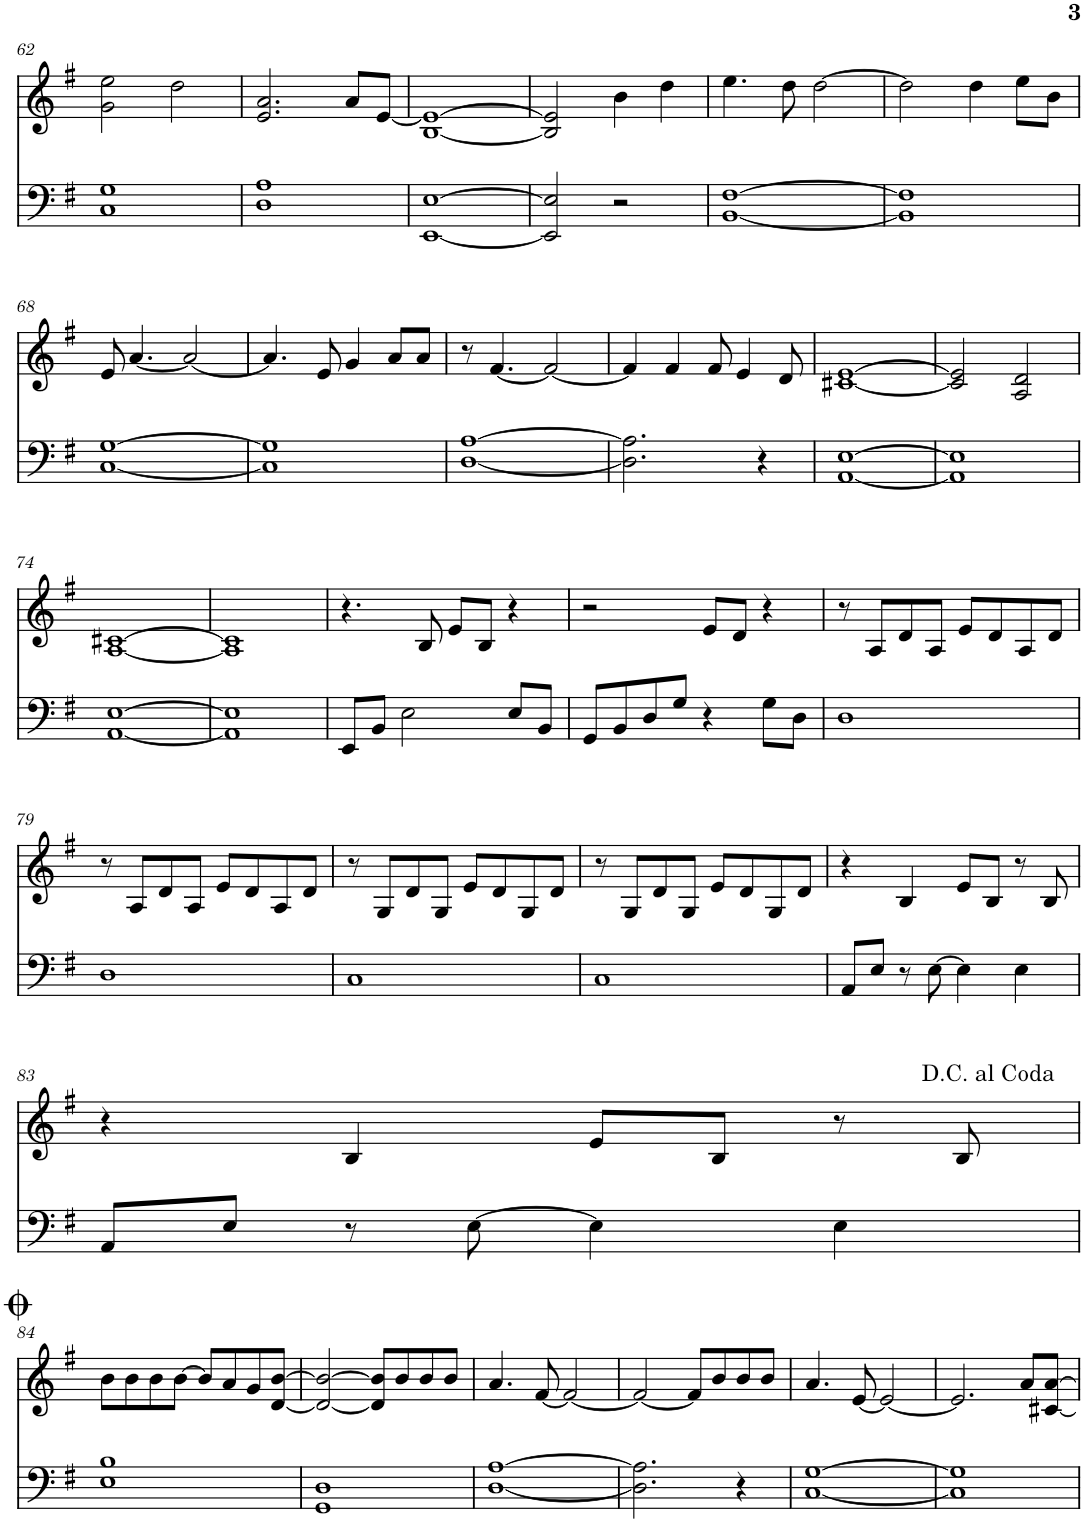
**kern	**kern
*part2	*part1
*staff2	*staff1
*I"Piano	*I"Piano
*I'Pno	*I'Pno
!!LO:PB:g=z
*clefF4	*clefG2
*k[f#]	*k[f#]
*M4/4	*M4/4
=62	=62
1C 1G	2g\ 2ee\
.	2dd\
=63	=63
1D 1A	2.e/ 2.a/
.	8a/L
.	[8e/J
=64	=64
[1EE [1E	[1B 1e_
=65	=65
2EE/] 2E/]	2B/] 2e/]
2r	4b\
.	4dd\
=66	=66
[1BB [1F#	4.ee\
.	8dd\
.	[2dd\
=67	=67
1BB] 1F#]	2dd\]
.	4dd\
.	8ee\L
.	8b\J
!!LO:LB:g=z
=68	=68
[1C [1G	8e/
.	[4.a/
.	2a/_
=69	=69
1C] 1G]	4.a/]
.	8e/
.	4g/
.	8a/L
.	8a/J
=70	=70
[1D [1A	8r
.	[4.f#/
.	2f#/_
=71	=71
2.D\] 2.A\]	4f#/]
.	4f#/
.	8f#/
.	4e/
4r	.
.	8d/
=72	=72
[1AA [1E	[1c#X [1e
=73	=73
1AA] 1E]	2c#/] 2e/]
.	2A/ 2d/
!!LO:LB:g=z
=74	=74
[1AA [1E	[1A [1c#X
=75	=75
1AA] 1E]	1A] 1c#]
=76	=76
8EE/L	4.r
8BB/J	.
2E\	.
.	8B/
.	8e/L
.	8B/J
8E/L	4r
8BB/J	.
=77	=77
8GG/L	2r
8BB/	.
8D/	.
8G/J	.
4r	8e/L
.	8d/J
8G\L	4r
8D\J	.
=78	=78
1D	8r
.	8A/L
.	8d/
.	8A/J
.	8e/L
.	8d/
.	8A/
.	8d/J
!!LO:LB:g=z
=79	=79
1D	8r
.	8A/L
.	8d/
.	8A/J
.	8e/L
.	8d/
.	8A/
.	8d/J
=80	=80
1C	8r
.	8G/L
.	8d/
.	8G/J
.	8e/L
.	8d/
.	8G/
.	8d/J
=81	=81
1C	8r
.	8G/L
.	8d/
.	8G/J
.	8e/L
.	8d/
.	8G/
.	8d/J
=82	=82
8AA/L	4r
8E/J	.
8r	4B/
[8E\	.
4E\]	8e/L
.	8B/J
4E\	8r
.	8B/
!!LO:LB:g=z
=83	=83
8AA/L	4r
8E/J	.
8r	4B/
[8E\	.
4E\]	8e/L
.	8B/J
4E\	8r
.	8B/
!!LO:LB:g=z
=84	=84
1E 1B	8b\L
.	8b\
.	8b\
.	[8b\J
.	8b/L]
.	8a/
.	8g/
.	[8d/ [8b/J
=85	=85
1GG 1D	2d/_ 2b/_
.	8d/] 8b/]L
.	8b/
.	8b/
.	8b/J
=86	=86
[1D [1A	4.a/
.	[8f#/
.	2f#/_
=87	=87
2.D\] 2.A\]	2f#/_
.	8f#/L]
.	8b/
4r	8b/
.	8b/J
=88	=88
[1C [1G	4.a/
.	[8e/
.	2e/_
=89	=89
1C] 1G]	2.e/]
.	8a/L
.	[8c#X/ [8a/J
=	=
*-	*-
